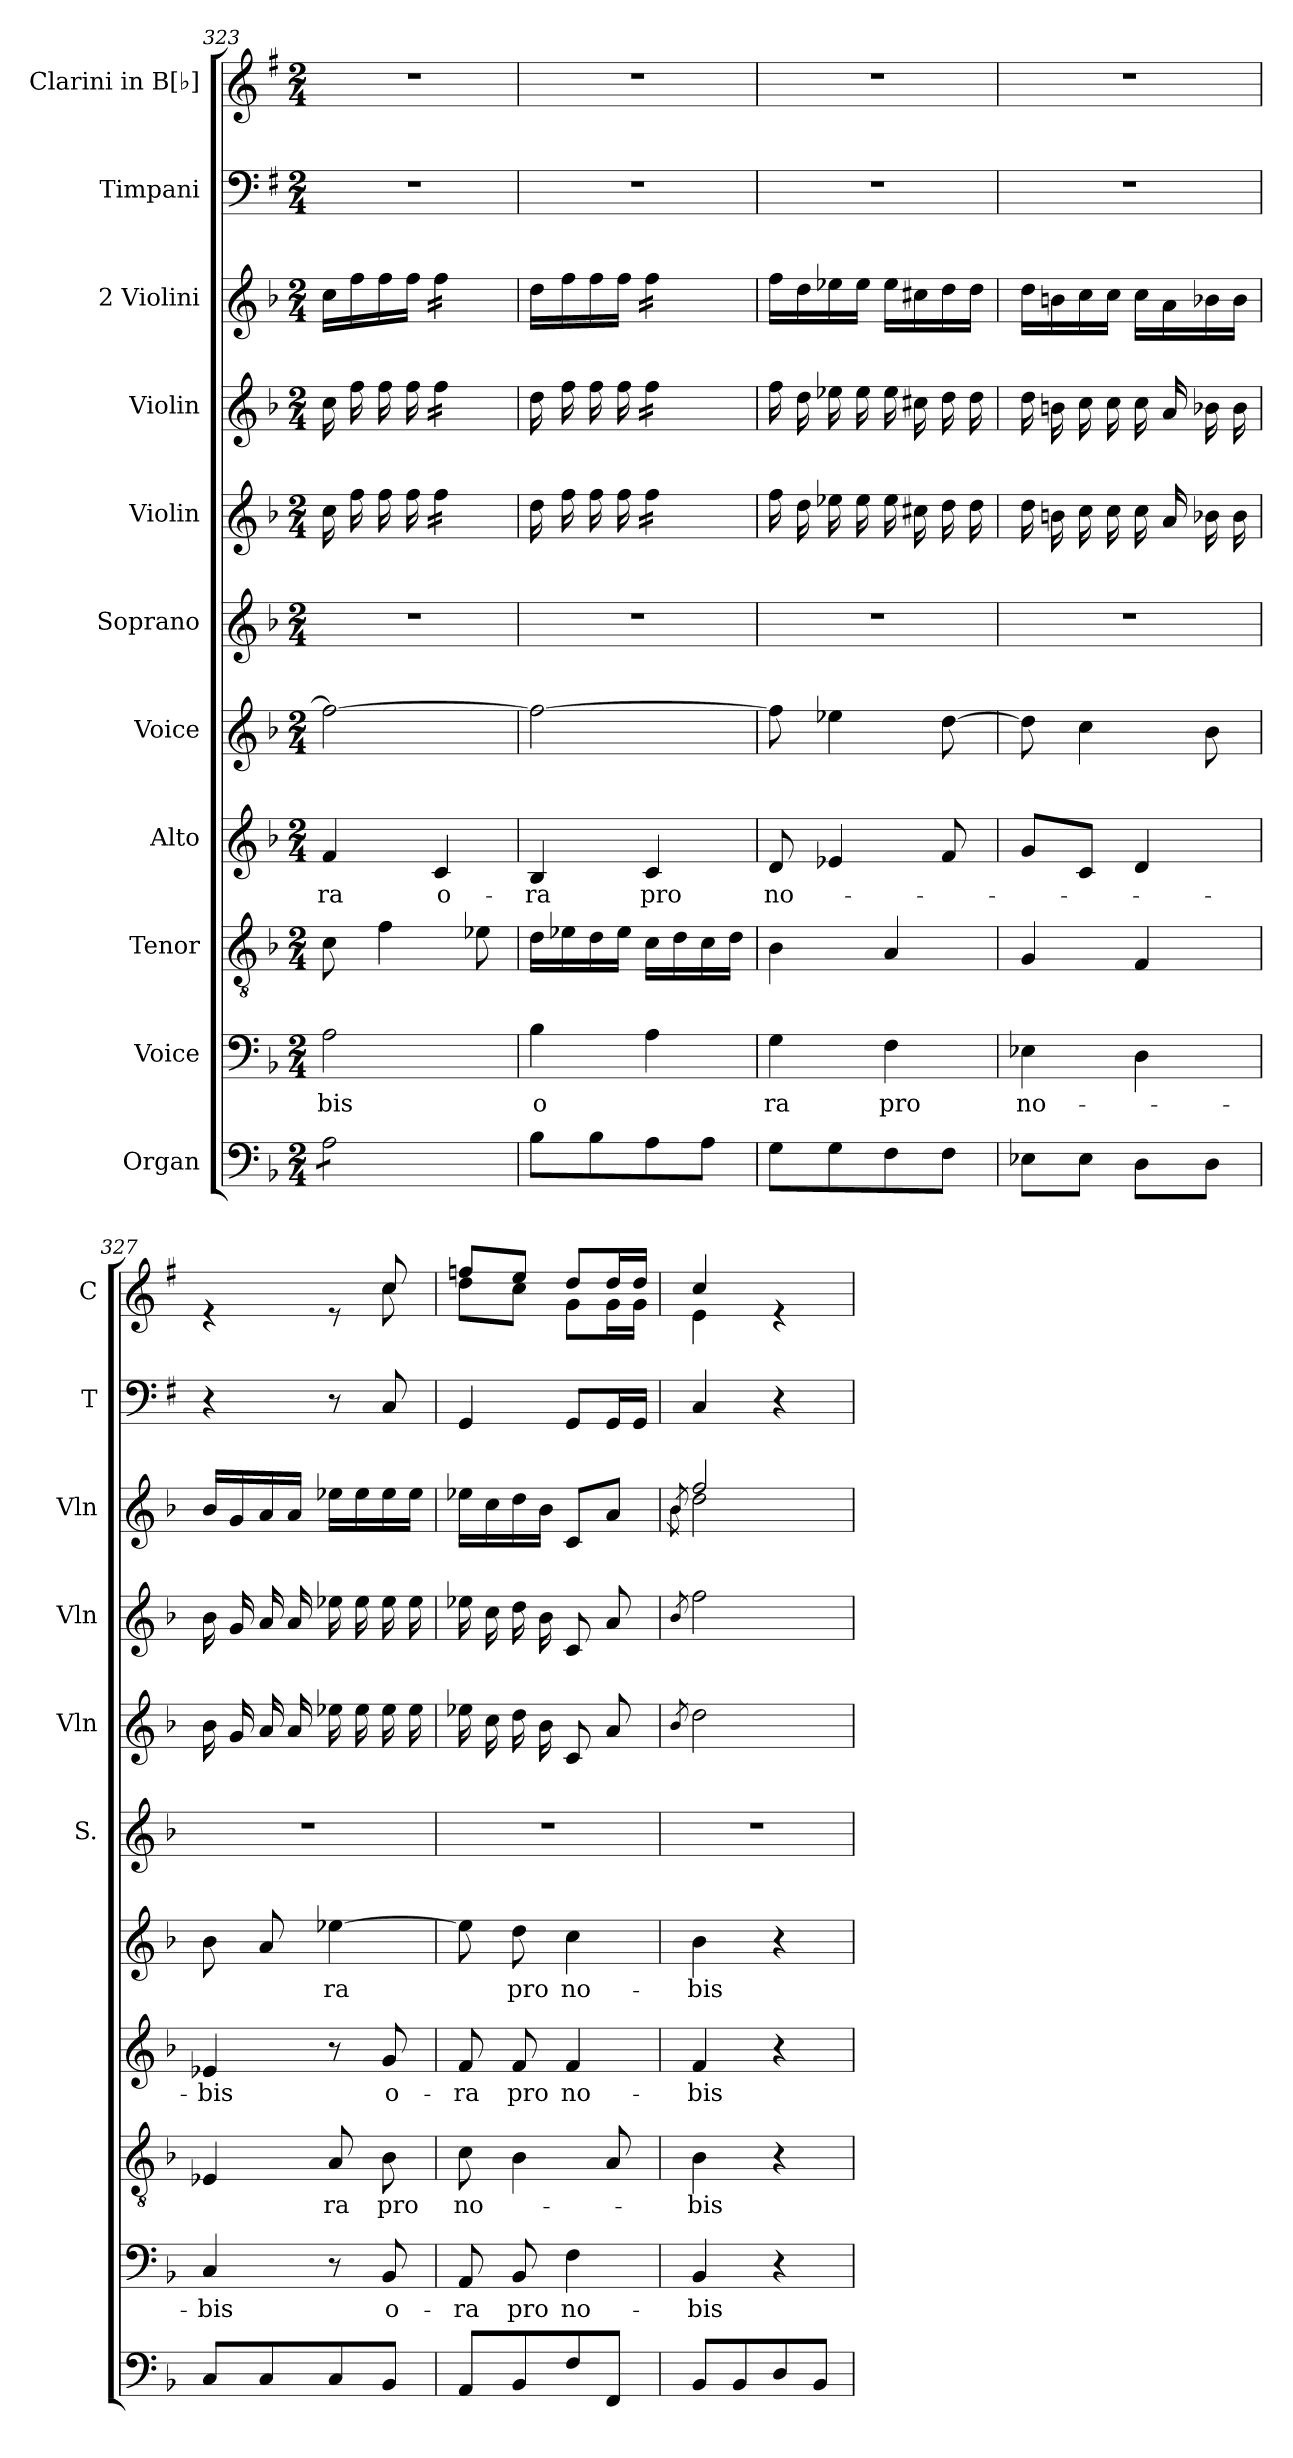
**kern	**kern	**text	**kern	**text	**kern	**text	**kern	**text	**kern	**kern	**kern	**kern	**kern	**kern
*part11	*part10	*part10	*part9	*part9	*part8	*part8	*part7	*part7	*part6	*part5	*part4	*part3	*part2	*part1
*staff11	*staff10	*staff10	*staff9	*staff9	*staff8	*staff8	*staff7	*staff7	*staff6	*staff5	*staff4	*staff3	*staff2	*staff1
*I"Organ	*I"Voice	*	*I"Tenor	*	*I"Alto	*	*I"Voice	*	*I"Soprano	*I"Violin	*I"Violin	*I"2 Violini	*I"Timpani	*I"Clarini in B[♭]
*	*	*	*	*	*	*	*	*	*I'S.	*I'Vln	*I'Vln	*I'Vln	*I'T	*I'C
!!LO:PB:g=z
*clefF4	*clefF4	*	*clefGv2	*	*clefG2	*	*clefG2	*	*clefG2	*clefG2	*clefG2	*clefG2	*clefF4	*clefG2
*	*	*	*	*	*	*	*	*	*	*	*	*	*ITrd1c2	*ITrd1c2
*k[b-]	*k[b-]	*	*k[b-]	*	*k[b-]	*	*k[b-]	*	*k[b-]	*k[b-]	*k[b-]	*k[b-]	*k[b-]	*k[b-]
*M2/4	*M2/4	*	*M2/4	*	*M2/4	*	*M2/4	*	*M2/4	*M2/4	*M2/4	*M2/4	*M2/4	*M2/4
=323	=323	=323	=323	=323	=323	=323	=323	=323	=323	=323	=323	=323	=323	=323
!	!	!LO:LY:b	!	!	!	!LO:LY:b	!	!	!	!	!	!	!	!
*tremolo	*	*	*	*	*	*	*	*	*	*	*	*	*	*
8A\L	2A\	-bis	8c\	.	4f/	-ra	2ff\_	.	2r	16cc\	16cc\	16cc\LL	2r	2r
.	.	.	.	.	.	.	.	.	.	16ff\	16ff\	16ff\	.	.
8A\	.	.	4f\	.	.	.	.	.	.	16ff\	16ff\	16ff\	.	.
.	.	.	.	.	.	.	.	.	.	16ff\	16ff\	16ff\JJ	.	.
!	!	!	!	!	!	!LO:LY:b	!	!	!	!	!	!	!	!
*	*	*	*	*	*	*	*	*	*	*tremolo	*	*	*	*
*	*	*	*	*	*	*	*	*	*	*	*tremolo	*	*	*
*	*	*	*	*	*	*	*	*	*	*	*	*tremolo	*	*
8A\	.	.	.	.	4c/	o-	.	.	.	16ff\LL	16ff\LL	16ff\LL	.	.
.	.	.	.	.	.	.	.	.	.	16ff\	16ff\	16ff\	.	.
8A\J	.	.	8e-X\	.	.	.	.	.	.	16ff\	16ff\	16ff\	.	.
*Xtremolo	*	*	*	*	*	*	*	*	*	*	*	*	*	*
.	.	.	.	.	.	.	.	.	.	16ff\JJ	16ff\JJ	16ff\JJ	.	.
*	*	*	*	*	*	*	*	*	*	*	*	*Xtremolo	*	*
*	*	*	*	*	*	*	*	*	*	*	*Xtremolo	*	*	*
*	*	*	*	*	*	*	*	*	*	*Xtremolo	*	*	*	*
=324	=324	=324	=324	=324	=324	=324	=324	=324	=324	=324	=324	=324	=324	=324
!	!	!LO:LY:b	!	!	!	!LO:LY:b	!	!	!	!	!	!	!	!
8B-\L	4B-\	o	16d\LL	.	4B-/	-ra	2ff\_	.	2r	16dd\	16dd\	16dd\LL	2r	2r
.	.	.	16e-X\	.	.	.	.	.	.	16ff\	16ff\	16ff\	.	.
8B-\	.	.	16d\	.	.	.	.	.	.	16ff\	16ff\	16ff\	.	.
.	.	.	16e-\JJ	.	.	.	.	.	.	16ff\	16ff\	16ff\JJ	.	.
!	!	!	!	!	!	!LO:LY:b	!	!	!	!	!	!	!	!
*	*	*	*	*	*	*	*	*	*	*tremolo	*	*	*	*
*	*	*	*	*	*	*	*	*	*	*	*tremolo	*	*	*
*	*	*	*	*	*	*	*	*	*	*	*	*tremolo	*	*
8A\	4A\	.	16c\LL	.	4c/	pro	.	.	.	16ff\LL	16ff\LL	16ff\LL	.	.
.	.	.	16d\	.	.	.	.	.	.	16ff\	16ff\	16ff\	.	.
8A\J	.	.	16c\	.	.	.	.	.	.	16ff\	16ff\	16ff\	.	.
.	.	.	16d\JJ	.	.	.	.	.	.	16ff\JJ	16ff\JJ	16ff\JJ	.	.
*	*	*	*	*	*	*	*	*	*	*	*	*Xtremolo	*	*
*	*	*	*	*	*	*	*	*	*	*	*Xtremolo	*	*	*
*	*	*	*	*	*	*	*	*	*	*Xtremolo	*	*	*	*
=325	=325	=325	=325	=325	=325	=325	=325	=325	=325	=325	=325	=325	=325	=325
!	!	!LO:LY:b	!	!	!	!LO:LY:b	!	!	!	!	!	!	!	!
8G\L	4G\	ra	4B-\	.	8d/	no-	8ff\]	.	2r	16ff\	16ff\	16ff\LL	2r	2r
.	.	.	.	.	.	.	.	.	.	16dd\	16dd\	16dd\	.	.
8G\	.	.	.	.	4e-X/	.	4ee-X\	.	.	16ee-X\	16ee-X\	16ee-X\	.	.
.	.	.	.	.	.	.	.	.	.	16ee-\	16ee-\	16ee-\JJ	.	.
!	!	!LO:LY:b	!	!	!	!	!	!	!	!	!	!	!	!
8F\	4F\	pro	4A/	.	.	.	.	.	.	16ee-\	16ee-\	16ee-\LL	.	.
.	.	.	.	.	.	.	.	.	.	16cc#X\	16cc#X\	16cc#X\	.	.
8F\J	.	.	.	.	8f/	.	[8dd\	.	.	16dd\	16dd\	16dd\	.	.
.	.	.	.	.	.	.	.	.	.	16dd\	16dd\	16dd\JJ	.	.
=326	=326	=326	=326	=326	=326	=326	=326	=326	=326	=326	=326	=326	=326	=326
!	!	!LO:LY:b	!	!	!	!	!	!	!	!	!	!	!	!
8E-X\L	4E-X\	no-	4G/	.	8g/L	.	8dd\]	.	2r	16dd\	16dd\	16dd\LL	2r	2r
.	.	.	.	.	.	.	.	.	.	16bn\	16bn\	16bn\	.	.
8E-\J	.	.	.	.	8c/J	.	4cc\	.	.	16cc\	16cc\	16cc\	.	.
.	.	.	.	.	.	.	.	.	.	16cc\	16cc\	16cc\JJ	.	.
8D\L	4D\	.	4F/	.	4d/	.	.	.	.	16cc\	16cc\	16cc\LL	.	.
.	.	.	.	.	.	.	.	.	.	16a/	16a/	16a\	.	.
8D\J	.	.	.	.	.	.	8b-\	.	.	16b-X\	16b-X\	16b-X\	.	.
.	.	.	.	.	.	.	.	.	.	16b-\	16b-\	16b-\JJ	.	.
=327	=327	=327	=327	=327	=327	=327	=327	=327	=327	=327	=327	=327	=327	=327
!	!	!LO:LY:b	!	!	!	!LO:LY:b	!	!	!	!	!	!	!	!
*	*	*	*	*	*	*	*	*	*	*	*	*	*	*^
8C/L	4C/	-bis	4E-X/	.	4e-X/	-bis	8b-\	.	2r	16b-\	16b-\	16b-/LL	4r	4re	4.ryy
.	.	.	.	.	.	.	.	.	.	16g/	16g/	16g/	.	.	.
8C/	.	.	.	.	.	.	8a/	.	.	16a/	16a/	16a/	.	.	.
.	.	.	.	.	.	.	.	.	.	16a/	16a/	16a/JJ	.	.	.
!	!	!	!	!LO:LY:b	!	!	!	!LO:LY:b	!	!	!	!	!	!	!
8C/	8r	.	8A/	-ra	8r	.	[4ee-X\	-ra	.	16ee-X\	16ee-X\	16ee-X\LL	8r	8re	.
.	.	.	.	.	.	.	.	.	.	16ee-\	16ee-\	16ee-\	.	.	.
!	!	!LO:LY:b	!	!LO:LY:b	!	!LO:LY:b	!	!	!	!	!	!	!	!	!
8BB-/J	8BB-/	o-	8B-\	pro	8g/	o-	.	.	.	16ee-\	16ee-\	16ee-\	8BB-/	8b-/	8b-\
.	.	.	.	.	.	.	.	.	.	16ee-\	16ee-\	16ee-\JJ	.	.	.
=328	=328	=328	=328	=328	=328	=328	=328	=328	=328	=328	=328	=328	=328	=328	=328
!	!	!LO:LY:b	!	!LO:LY:b	!	!LO:LY:b	!	!	!	!	!	!	!	!	!
8AA/L	8AA/	-ra	8c\	no-	8f/	-ra	8ee-\]	.	2r	16ee-X\	16ee-X\	16ee-X\LL	4FF/	8ee-X/L	8cc\L
.	.	.	.	.	.	.	.	.	.	16cc\	16cc\	16cc\	.	.	.
!	!	!LO:LY:b	!	!	!	!LO:LY:b	!	!LO:LY:b	!	!	!	!	!	!	!
8BB-/	8BB-/	pro	4B-\	.	8f/	pro	8dd\	pro	.	16dd\	16dd\	16dd\	.	8dd/J	8b-\J
.	.	.	.	.	.	.	.	.	.	16b-\	16b-\	16b-\JJ	.	.	.
!	!	!LO:LY:b	!	!	!	!LO:LY:b	!	!LO:LY:b	!	!	!	!	!	!	!
8F/	4F\	no-	.	.	4f/	no-	4cc\	no-	.	8c/	8c/	8c/L	8FF/L	8cc/L	8f\L
8FF/J	.	.	8A/	.	.	.	.	.	.	8a/	8a/	8a/J	16FF/L	16cc/L	16f\L
.	.	.	.	.	.	.	.	.	.	.	.	.	16FF/JJ	16cc/JJ	16f\JJ
!!LO:PB:g=z	!!
=329	=329	=329	=329	=329	=329	=329	=329	=329	=329	=329	=329	=329	=329	=329	=329
*	*	*	*	*	*	*	*	*	*	*	*	*^	*	*	*
.	.	.	.	.	.	.	.	.	.	8qb-/	8qb-/	8qb-/	8qb-\	.	.	.
!	!	!LO:LY:b	!	!LO:LY:b	!	!LO:LY:b	!	!LO:LY:b	!	!	!	!	!	!	!	!
8BB-/L	4BB-/	-bis	4B-\	-bis	4f/	-bis	4b-\	-bis	2r	2dd\	2ff\	2ff/	2dd\	4BB-/	4b-/	4d\
8BB-/	.	.	.	.	.	.	.	.	.	.	.	.	.	.	.	.
8D/	4r	.	4r	.	4r	.	4r	.	.	.	.	.	.	4r	4re	4ryy
8BB-/J	.	.	.	.	.	.	.	.	.	.	.	.	.	.	.	.
*	*	*	*	*	*	*	*	*	*	*	*	*v	*v	*	*v	*v
=	=	=	=	=	=	=	=	=	=	=	=	=	=	=
*-	*-	*-	*-	*-	*-	*-	*-	*-	*-	*-	*-	*-	*-	*-
